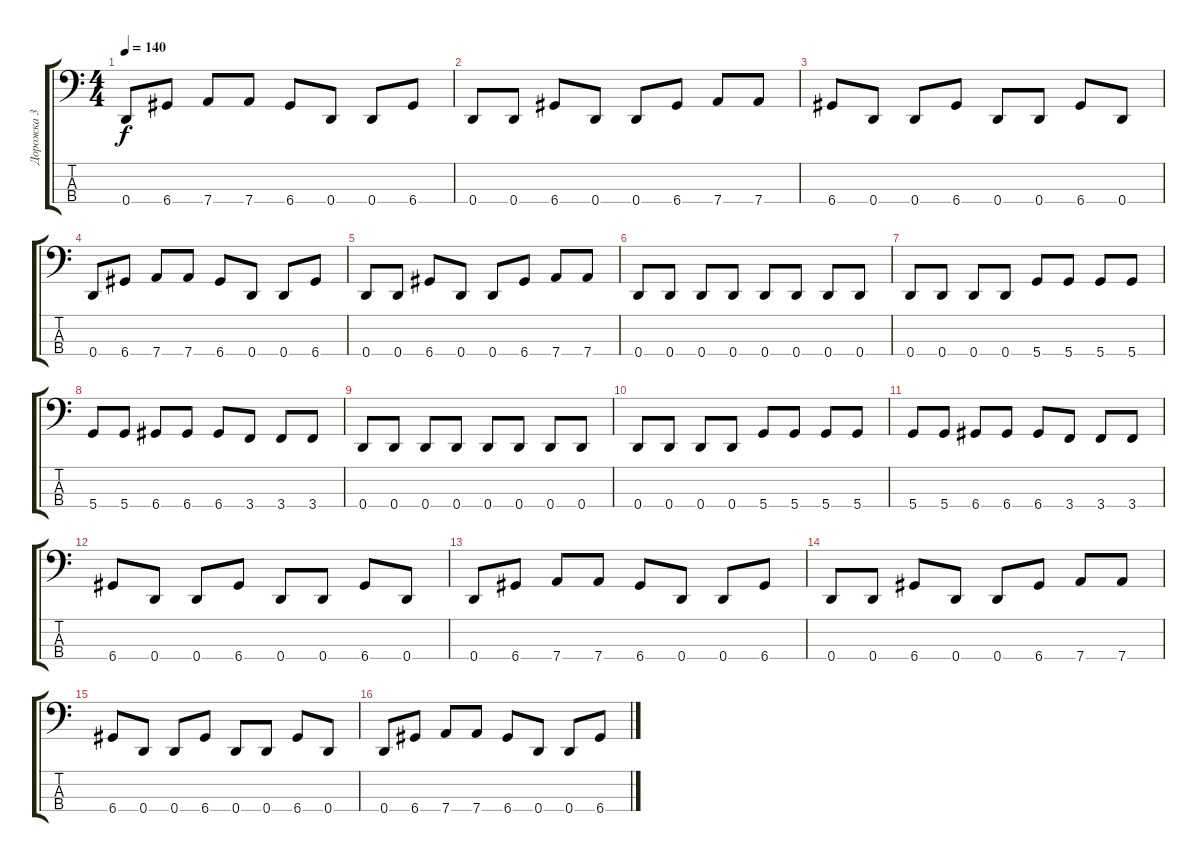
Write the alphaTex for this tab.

\track ("Дорожка 3" "Дорожка 3") {instrument electricbassfinger}
\staff {score tabs}
\tuning (G2 D2 A1 D1) {hide}
\ts (4 4)
\tempo 140
\clef f4
\ks c
0.4.8{dy f} 6.4.8 7.4.8 7.4.8 6.4.8 0.4.8 0.4.8 6.4.8 |
0.4.8 0.4.8 6.4.8 0.4.8 0.4.8 6.4.8 7.4.8 7.4.8 |
6.4.8 0.4.8 0.4.8 6.4.8 0.4.8 0.4.8 6.4.8 0.4.8 |
0.4.8 6.4.8 7.4.8 7.4.8 6.4.8 0.4.8 0.4.8 6.4.8 |
0.4.8 0.4.8 6.4.8 0.4.8 0.4.8 6.4.8 7.4.8 7.4.8 |
0.4.8 0.4.8 0.4.8 0.4.8 0.4.8 0.4.8 0.4.8 0.4.8 |
0.4.8 0.4.8 0.4.8 0.4.8 5.4.8 5.4.8 5.4.8 5.4.8 |
5.4.8 5.4.8 6.4.8 6.4.8 6.4.8 3.4.8 3.4.8 3.4.8 |
0.4.8 0.4.8 0.4.8 0.4.8 0.4.8 0.4.8 0.4.8 0.4.8 |
0.4.8 0.4.8 0.4.8 0.4.8 5.4.8 5.4.8 5.4.8 5.4.8 |
5.4.8 5.4.8 6.4.8 6.4.8 6.4.8 3.4.8 3.4.8 3.4.8 |
6.4.8 0.4.8 0.4.8 6.4.8 0.4.8 0.4.8 6.4.8 0.4.8 |
0.4.8 6.4.8 7.4.8 7.4.8 6.4.8 0.4.8 0.4.8 6.4.8 |
0.4.8 0.4.8 6.4.8 0.4.8 0.4.8 6.4.8 7.4.8 7.4.8 |
6.4.8 0.4.8 0.4.8 6.4.8 0.4.8 0.4.8 6.4.8 0.4.8 |
0.4.8 6.4.8 7.4.8 7.4.8 6.4.8 0.4.8 0.4.8 6.4.8
